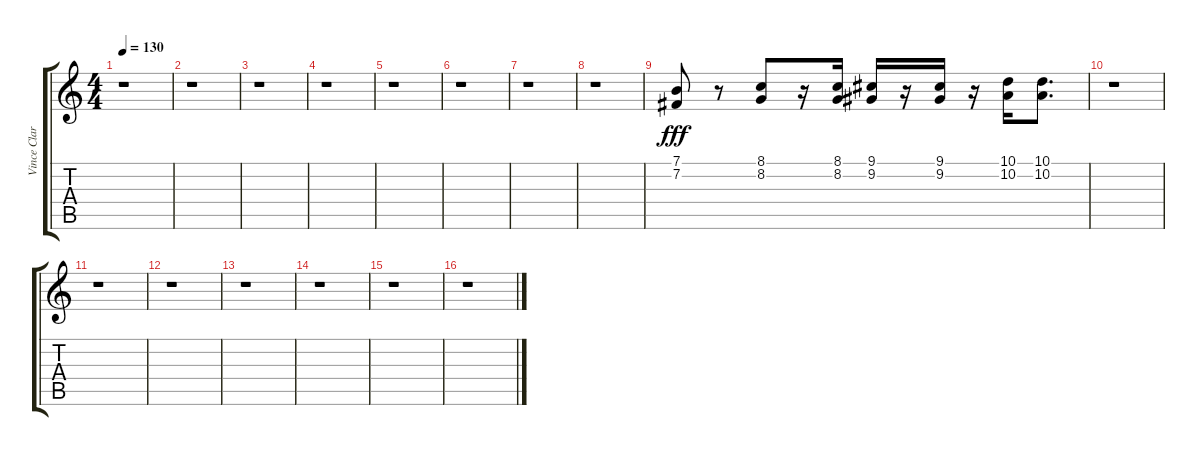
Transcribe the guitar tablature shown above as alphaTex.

\track ("Vince Clarke" "Vince Clar") {instrument brasssection}
\staff {score tabs}
\tuning (E4 B3 G3 D3 A2 E2) {hide}
\ts (4 4)
\tempo 130
\clef g2
\ks c
r.1{dy fff} |
r.1 |
r.1 |
r.1 |
r.1 |
r.1 |
r.1 |
r.1 |
(7.1 7.2).8{instrument brasssection} r.8 (8.1 8.2).8 r.16 (8.1 8.2).16 (9.1 9.2).16 r.16 (9.1 9.2).16 r.16 (10.1 10.2).16 (10.1 10.2).8{d} |
r.1 |
r.1 |
r.1 |
r.1 |
r.1 |
r.1 |
r.1
